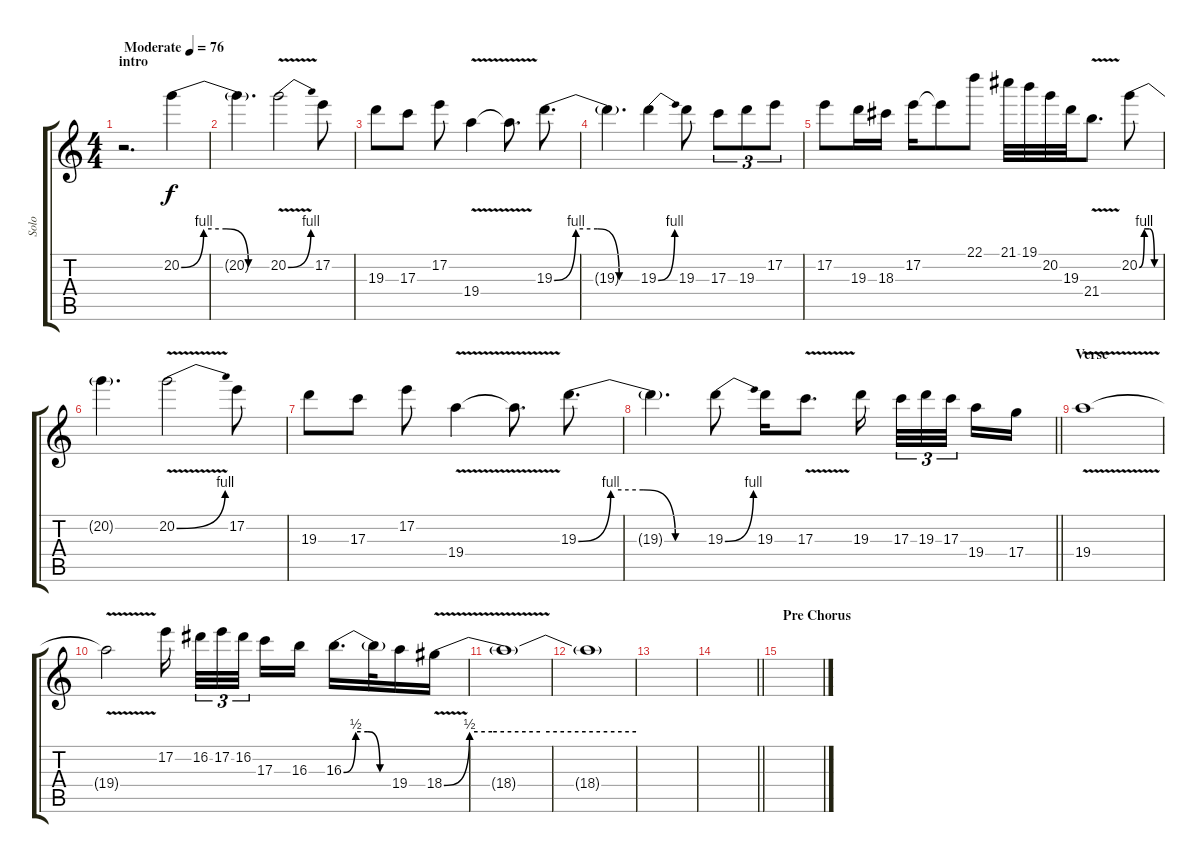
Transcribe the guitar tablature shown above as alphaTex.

\track ("Solo" "Solo") {instrument distortionguitar}
\staff {score tabs}
\tuning (E4 B3 G3 D3 A2 E2) {hide}
\ts (4 4)
\section ("" "intro")
\tempo (76 "Moderate")
\clef g2
\ks c
r.2{d dy f instrument distortionguitar} 20.2{be (custom 0 0 15 4 30 4 45 0 60 0)}.4 |
20.2{t}.4{d} 20.2{be (bend 0 0 60 4) v}.2 17.2.8 |
19.3.8 17.3.8 17.2.8 19.4{v}.4 19.4{t}.8{d} 19.3{be (custom 0 0 15 4 30 4 45 0 60 0)}.8{d} |
19.3{t}.4{d} 19.3{be (bend 0 0 60 4)}.4 19.3.8 17.3.8{tu (3 2)} 19.3.8{tu (3 2)} 17.2.8{tu (3 2)} |
17.2.8 19.3.16 18.3.16 17.2.16 17.2{t}.8 22.1.8 21.1.32 19.1.32 20.2.32 19.3.32 21.4{v}.8{d} 20.2{be (custom 0 0 15 4 30 4 45 0 60 0)}.8 |
20.2{t}.4{d} 20.2{be (bend 0 0 60 4) v}.2 17.2.8 |
19.3.8 17.3.8 17.2.8 19.4{v}.4 19.4{t}.8{d} 19.3{be (custom 0 0 15 4 30 4 45 0 60 0)}.8{d} |
\barLineRight lightlight
19.3{t}.4{d} 19.3{be (bend 0 0 60 4)}.8 19.3.16 17.3{v}.8{d} 19.3.16{beam splitsecondary} 17.3.32{tu (3 2)} 19.3.32{tu (3 2)} 17.3.32{tu (3 2) beam splitsecondary} 19.4.16 17.4.16 |
\section ("" "Verse")
19.4{v}.1 |
19.4{t}.2 17.2.16{beam splitsecondary} 16.2.32{tu (3 2)} 17.2.32{tu (3 2)} 16.2.32{tu (3 2) beam splitsecondary} 17.3.16 16.3.16 16.3{be (custom 0 0 15 2 30 2 45 0 60 0)}.16{d} 16.3{t}.32 19.4.16 18.4{be (custom 0 0 8 2 15 2 30 2 60 2) v}.16 |
18.4{t}.1 |
18.4{t}.1 |
|
\barLineRight lightlight
|
\section ("" "Pre Chorus")
